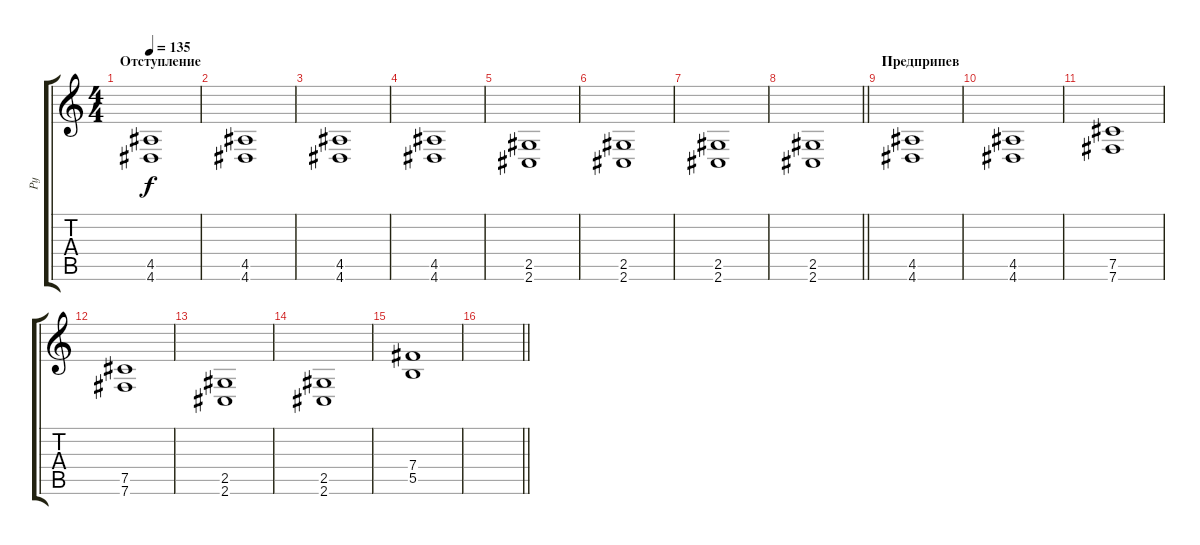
\track ("Ру" "Ру") {instrument distortionguitar}
\staff {score tabs}
\tuning (Db4 Ab3 E3 B2 Gb2 B1) {hide}
\ts (4 4)
\section ("" "Отступление")
\tempo 135
\clef g2
\ks c
(4.5 4.6).1{dy f} |
(4.5 4.6).1 |
(4.5 4.6).1 |
(4.5 4.6).1 |
(2.5 2.6).1 |
(2.5 2.6).1 |
(2.5 2.6).1 |
\barLineRight lightlight
(2.5 2.6).1 |
\section ("" "Предприпев")
(4.5 4.6).1 |
(4.5 4.6).1 |
(7.5 7.6).1 |
(7.5 7.6).1 |
(2.5 2.6).1 |
(2.5 2.6).1 |
(7.4 5.5).1 |
\barLineRight lightlight
